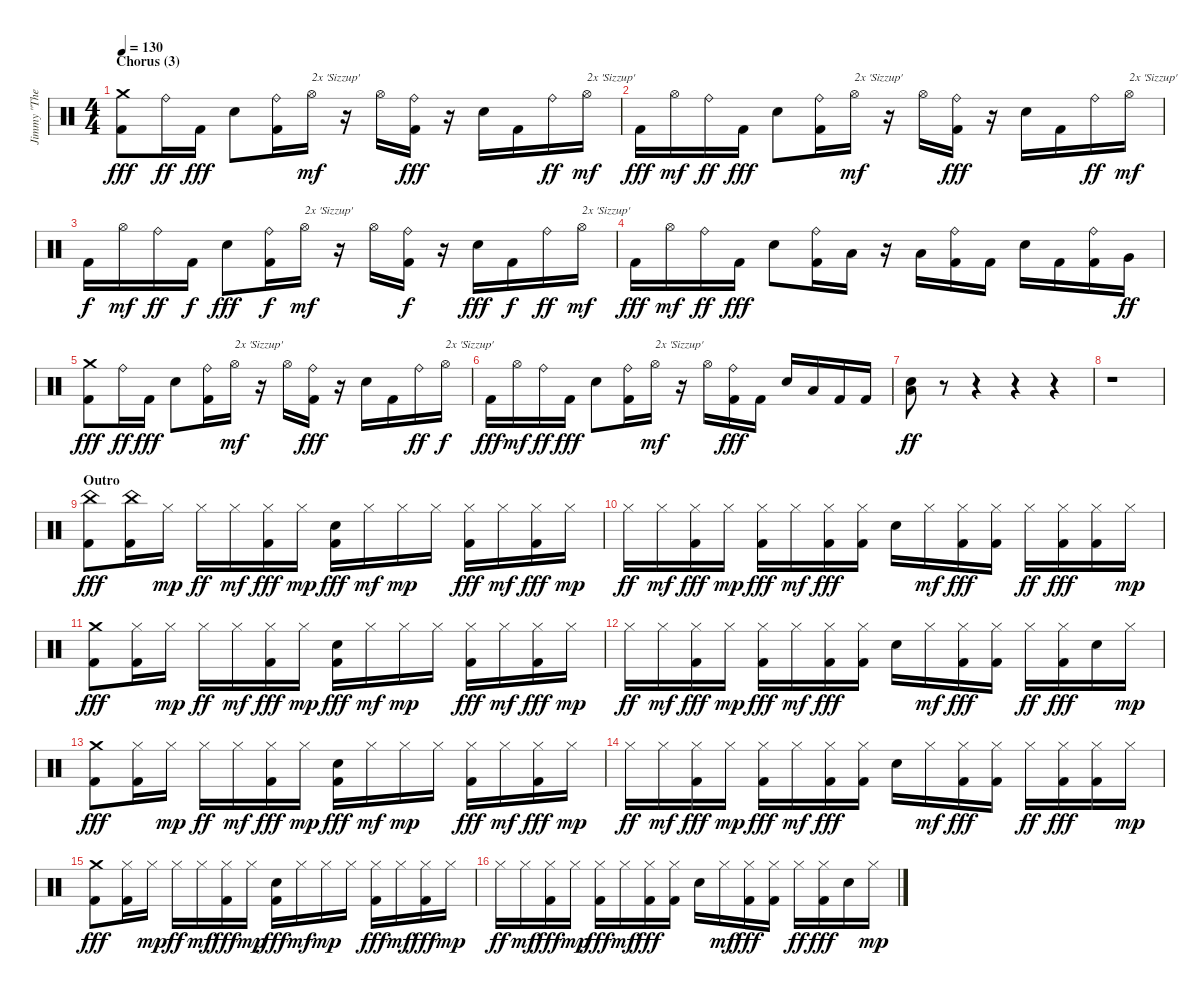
\track ("Jimmy \"The Rev\" Sullivan (Drums)" "Jimmy \"The") {instrument percussion}
\staff {score}
\articulation defaults
\ts (4 4)
\section ("" "Chorus (3)")
\tempo 130
\clef neutral
\ks c
("Crash medium (hit)" "Kick (hit) 2").8{dy fff} "Ride (bell)".16{dy ff} "Kick (hit) 2".16{dy fff} "Electric Snare (hit)".8 ("Ride (bell)" "Kick (hit) 2").16 "Hi-Hat (open)".16{txt "2x 'Sizzup'" dy mf} r.16 "Hi-Hat (open)".16 ("Ride (bell)" "Kick (hit) 2").16{dy fff} r.16 "Electric Snare (hit)".16 "Kick (hit) 2".16 "Ride (bell)".16{dy ff} "Hi-Hat (open)".16{txt "2x 'Sizzup'" dy mf} |
"Kick (hit) 2".16{dy fff} "Hi-Hat (open)".16{dy mf} "Ride (bell)".16{dy ff} "Kick (hit) 2".16{dy fff} "Electric Snare (hit)".8 ("Ride (bell)" "Kick (hit) 2").16 "Hi-Hat (open)".16{txt "2x 'Sizzup'" dy mf} r.16 "Hi-Hat (open)".16 ("Ride (bell)" "Kick (hit) 2").16{dy fff} r.16 "Electric Snare (hit)".16 "Kick (hit) 2".16 "Ride (bell)".16{dy ff} "Hi-Hat (open)".16{txt "2x 'Sizzup'" dy mf} |
"Kick (hit) 2".16{dy f} "Hi-Hat (open)".16{dy mf} "Ride (bell)".16{dy ff} "Kick (hit) 2".16{dy f} "Electric Snare (hit)".8{dy fff} ("Ride (bell)" "Kick (hit) 2").16{dy f} "Hi-Hat (open)".16{txt "2x 'Sizzup'" dy mf} r.16 "Hi-Hat (open)".16 ("Ride (bell)" "Kick (hit) 2").16{dy f} r.16 "Electric Snare (hit)".16{dy fff} "Kick (hit) 2".16{dy f} "Ride (bell)".16{dy ff} "Hi-Hat (open)".16{txt "2x 'Sizzup'" dy mf} |
"Kick (hit) 2".16{dy fff} "Hi-Hat (open)".16{dy mf} "Ride (bell)".16{dy ff} "Kick (hit) 2".16{dy fff} "Electric Snare (hit)".8 ("Ride (bell)" "Kick (hit) 2").16 "Low Tom (hit)".16 r.16 "Low Tom (hit)".16 ("Ride (bell)" "Kick (hit) 2").16 "Kick (hit) 2".16 "Electric Snare (hit)".16 "Kick (hit) 2".16 ("Ride (bell)" "Kick (hit) 2").16 "Very Low Tom (hit)".16{dy ff} |
("Crash medium (hit)" "Kick (hit) 2").8{dy fff} "Ride (bell)".16{dy ff} "Kick (hit) 2".16{dy fff} "Electric Snare (hit)".8 ("Ride (bell)" "Kick (hit) 2").16 "Hi-Hat (open)".16{txt "2x 'Sizzup'" dy mf} r.16 "Hi-Hat (open)".16 ("Ride (bell)" "Kick (hit) 2").16{dy fff} r.16 "Electric Snare (hit)".16 "Kick (hit) 2".16 "Ride (bell)".16{dy ff} "Hi-Hat (open)".16{txt "2x 'Sizzup'" dy f} |
"Kick (hit) 2".16{dy fff} "Hi-Hat (open)".16{dy mf} "Ride (bell)".16{dy ff} "Kick (hit) 2".16{dy fff} "Electric Snare (hit)".8 ("Ride (bell)" "Kick (hit) 2").16 "Hi-Hat (open)".16{txt "2x 'Sizzup'" dy mf} r.16 "Hi-Hat (open)".16 ("Ride (bell)" "Kick (hit) 2").16{dy fff} "Kick (hit) 2".16 "Electric Snare (hit)".16 "Low Tom (hit)".16 "Kick (hit) 2".16 "Kick (hit) 2".16 |
("Electric Snare (hit)" "Low Floor Tom (hit)").8{dy ff} r.8 r.4 r.4 r.4 |
r.1 |
\section ("" "Outro")
("China (hit)" "Kick (hit) 2").8{dy fff} ("China (hit)" "Kick (hit) 2").16 "Hi-Hat (closed)".16{dy mp} "Hi-Hat (closed)".16{dy ff} "Hi-Hat (closed)".16{dy mf} ("Hi-Hat (closed)" "Kick (hit) 2").16{dy fff} "Hi-Hat (closed)".16{dy mp} ("Electric Snare (hit)" "Kick (hit) 2").16{dy fff} "Hi-Hat (closed)".16{dy mf} "Hi-Hat (closed)".16{dy mp} "Hi-Hat (closed)".16 ("Hi-Hat (closed)" "Kick (hit) 2").16{dy fff} "Hi-Hat (closed)".16{dy mf} ("Hi-Hat (closed)" "Kick (hit) 2").16{dy fff} "Hi-Hat (closed)".16{dy mp} |
"Hi-Hat (closed)".16{dy ff} "Hi-Hat (closed)".16{dy mf} ("Hi-Hat (closed)" "Kick (hit) 2").16{dy fff} "Hi-Hat (closed)".16{dy mp} ("Hi-Hat (closed)" "Kick (hit) 2").16{dy fff} "Hi-Hat (closed)".16{dy mf} ("Hi-Hat (closed)" "Kick (hit) 2").16{dy fff} ("Hi-Hat (closed)" "Kick (hit) 2").16 "Electric Snare (hit)".16 "Hi-Hat (closed)".16{dy mf} ("Hi-Hat (closed)" "Kick (hit) 2").16{dy fff} ("Hi-Hat (closed)" "Kick (hit) 2").16 "Hi-Hat (closed)".16{dy ff} ("Hi-Hat (closed)" "Kick (hit) 2").16{dy fff} ("Hi-Hat (closed)" "Kick (hit) 2").16 "Hi-Hat (closed)".16{dy mp} |
("Crash medium (hit)" "Kick (hit) 2").8{dy fff} ("Hi-Hat (closed)" "Kick (hit) 2").16 "Hi-Hat (closed)".16{dy mp} "Hi-Hat (closed)".16{dy ff} "Hi-Hat (closed)".16{dy mf} ("Hi-Hat (closed)" "Kick (hit) 2").16{dy fff} "Hi-Hat (closed)".16{dy mp} ("Electric Snare (hit)" "Kick (hit) 2").16{dy fff} "Hi-Hat (closed)".16{dy mf} "Hi-Hat (closed)".16{dy mp} "Hi-Hat (closed)".16 ("Hi-Hat (closed)" "Kick (hit) 2").16{dy fff} "Hi-Hat (closed)".16{dy mf} ("Hi-Hat (closed)" "Kick (hit) 2").16{dy fff} "Hi-Hat (closed)".16{dy mp} |
"Hi-Hat (closed)".16{dy ff} "Hi-Hat (closed)".16{dy mf} ("Hi-Hat (closed)" "Kick (hit) 2").16{dy fff} "Hi-Hat (closed)".16{dy mp} ("Hi-Hat (closed)" "Kick (hit) 2").16{dy fff} "Hi-Hat (closed)".16{dy mf} ("Hi-Hat (closed)" "Kick (hit) 2").16{dy fff} ("Hi-Hat (closed)" "Kick (hit) 2").16 "Electric Snare (hit)".16 "Hi-Hat (closed)".16{dy mf} ("Hi-Hat (closed)" "Kick (hit) 2").16{dy fff} ("Hi-Hat (closed)" "Kick (hit) 2").16 "Hi-Hat (closed)".16{dy ff} ("Hi-Hat (closed)" "Kick (hit) 2").16{dy fff} "Electric Snare (hit)".16 "Hi-Hat (closed)".16{dy mp} |
("Crash medium (hit)" "Kick (hit) 2").8{dy fff} ("Hi-Hat (closed)" "Kick (hit) 2").16 "Hi-Hat (closed)".16{dy mp} "Hi-Hat (closed)".16{dy ff} "Hi-Hat (closed)".16{dy mf} ("Hi-Hat (closed)" "Kick (hit) 2").16{dy fff} "Hi-Hat (closed)".16{dy mp} ("Electric Snare (hit)" "Kick (hit) 2").16{dy fff} "Hi-Hat (closed)".16{dy mf} "Hi-Hat (closed)".16{dy mp} "Hi-Hat (closed)".16 ("Hi-Hat (closed)" "Kick (hit) 2").16{dy fff} "Hi-Hat (closed)".16{dy mf} ("Hi-Hat (closed)" "Kick (hit) 2").16{dy fff} "Hi-Hat (closed)".16{dy mp} |
"Hi-Hat (closed)".16{dy ff} "Hi-Hat (closed)".16{dy mf} ("Hi-Hat (closed)" "Kick (hit) 2").16{dy fff} "Hi-Hat (closed)".16{dy mp} ("Hi-Hat (closed)" "Kick (hit) 2").16{dy fff} "Hi-Hat (closed)".16{dy mf} ("Hi-Hat (closed)" "Kick (hit) 2").16{dy fff} ("Hi-Hat (closed)" "Kick (hit) 2").16 "Electric Snare (hit)".16 "Hi-Hat (closed)".16{dy mf} ("Hi-Hat (closed)" "Kick (hit) 2").16{dy fff} ("Hi-Hat (closed)" "Kick (hit) 2").16 "Hi-Hat (closed)".16{dy ff} ("Hi-Hat (closed)" "Kick (hit) 2").16{dy fff} ("Hi-Hat (closed)" "Kick (hit) 2").16 "Hi-Hat (closed)".16{dy mp} |
("Crash medium (hit)" "Kick (hit) 2").8{dy fff} ("Hi-Hat (closed)" "Kick (hit) 2").16 "Hi-Hat (closed)".16{dy mp} "Hi-Hat (closed)".16{dy ff} "Hi-Hat (closed)".16{dy mf} ("Hi-Hat (closed)" "Kick (hit) 2").16{dy fff} "Hi-Hat (closed)".16{dy mp} ("Electric Snare (hit)" "Kick (hit) 2").16{dy fff} "Hi-Hat (closed)".16{dy mf} "Hi-Hat (closed)".16{dy mp} "Hi-Hat (closed)".16 ("Hi-Hat (closed)" "Kick (hit) 2").16{dy fff} "Hi-Hat (closed)".16{dy mf} ("Hi-Hat (closed)" "Kick (hit) 2").16{dy fff} "Hi-Hat (closed)".16{dy mp} |
"Hi-Hat (closed)".16{dy ff} "Hi-Hat (closed)".16{dy mf} ("Hi-Hat (closed)" "Kick (hit) 2").16{dy fff} "Hi-Hat (closed)".16{dy mp} ("Hi-Hat (closed)" "Kick (hit) 2").16{dy fff} "Hi-Hat (closed)".16{dy mf} ("Hi-Hat (closed)" "Kick (hit) 2").16{dy fff} ("Hi-Hat (closed)" "Kick (hit) 2").16 "Electric Snare (hit)".16 "Hi-Hat (closed)".16{dy mf} ("Hi-Hat (closed)" "Kick (hit) 2").16{dy fff} ("Hi-Hat (closed)" "Kick (hit) 2").16 "Hi-Hat (closed)".16{dy ff} ("Hi-Hat (closed)" "Kick (hit) 2").16{dy fff} "Electric Snare (hit)".16 "Hi-Hat (closed)".16{dy mp}
